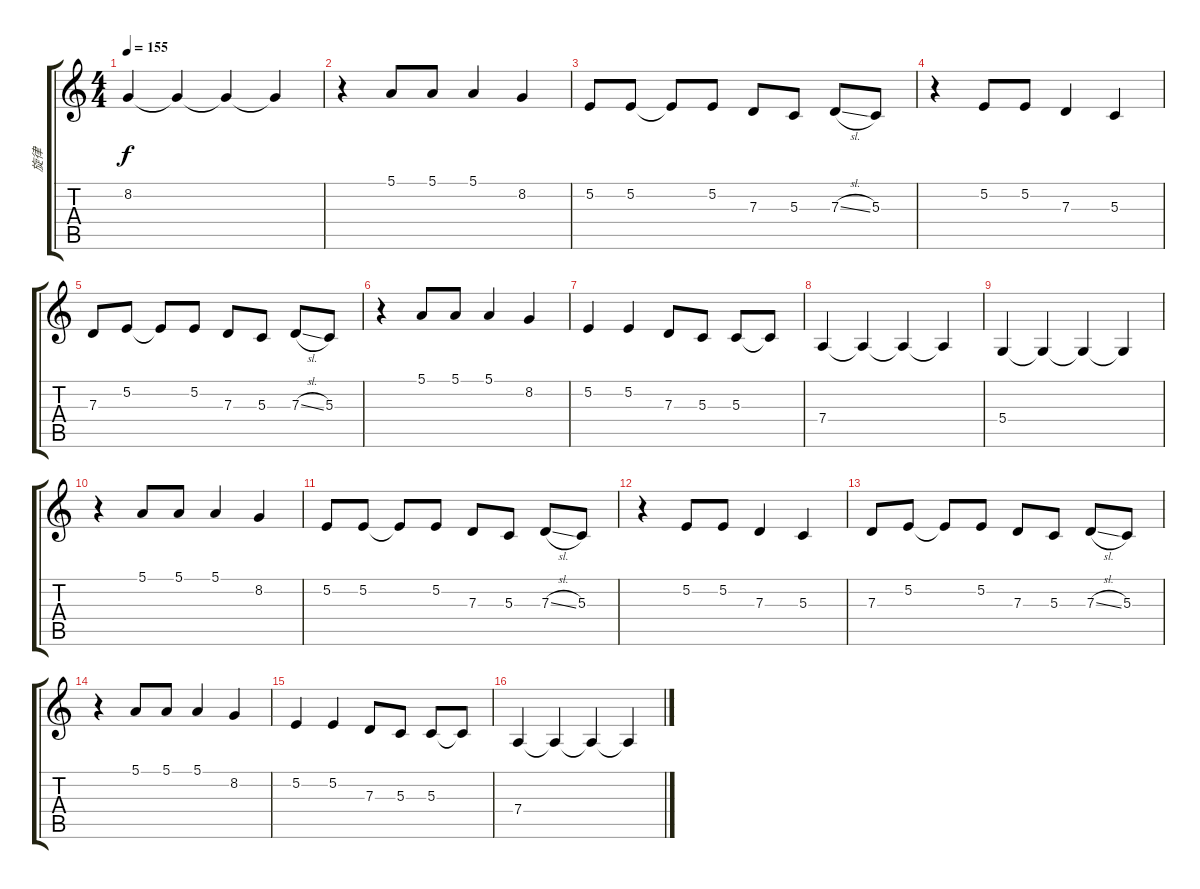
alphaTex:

\track ("旋律" "旋律") {instrument violin}
\staff {score tabs}
\tuning (E4 B3 G3 D3 A2 E2) {hide}
\ts (4 4)
\tempo 155
\clef g2
\ks c
8.2{t}.4{dy f} 8.2{t}.4 8.2{t}.4 8.2{t}.4 |
r.4 5.1.8 5.1.8 5.1.4 8.2.4 |
5.2.8 5.2.8 5.2{t}.8 5.2.8 7.3.8 5.3.8 7.3{sl}.8 5.3.8 |
r.4 5.2.8 5.2.8 7.3.4 5.3.4 |
7.3.8 5.2.8 5.2{t}.8 5.2.8 7.3.8 5.3.8 7.3{sl}.8 5.3.8 |
r.4 5.1.8 5.1.8 5.1.4 8.2.4 |
5.2.4 5.2.4 7.3.8 5.3.8 5.3.8 5.3{t}.8 |
7.4.4 7.4{t}.4 7.4{t}.4 7.4{t}.4 |
5.4.4 5.4{t}.4 5.4{t}.4 5.4{t}.4 |
r.4 5.1.8 5.1.8 5.1.4 8.2.4 |
5.2.8 5.2.8 5.2{t}.8 5.2.8 7.3.8 5.3.8 7.3{sl}.8 5.3.8 |
r.4 5.2.8 5.2.8 7.3.4 5.3.4 |
7.3.8 5.2.8 5.2{t}.8 5.2.8 7.3.8 5.3.8 7.3{sl}.8 5.3.8 |
r.4 5.1.8 5.1.8 5.1.4 8.2.4 |
5.2.4 5.2.4 7.3.8 5.3.8 5.3.8 5.3{t}.8 |
7.4.4 7.4{t}.4 7.4{t}.4 7.4{t}.4
